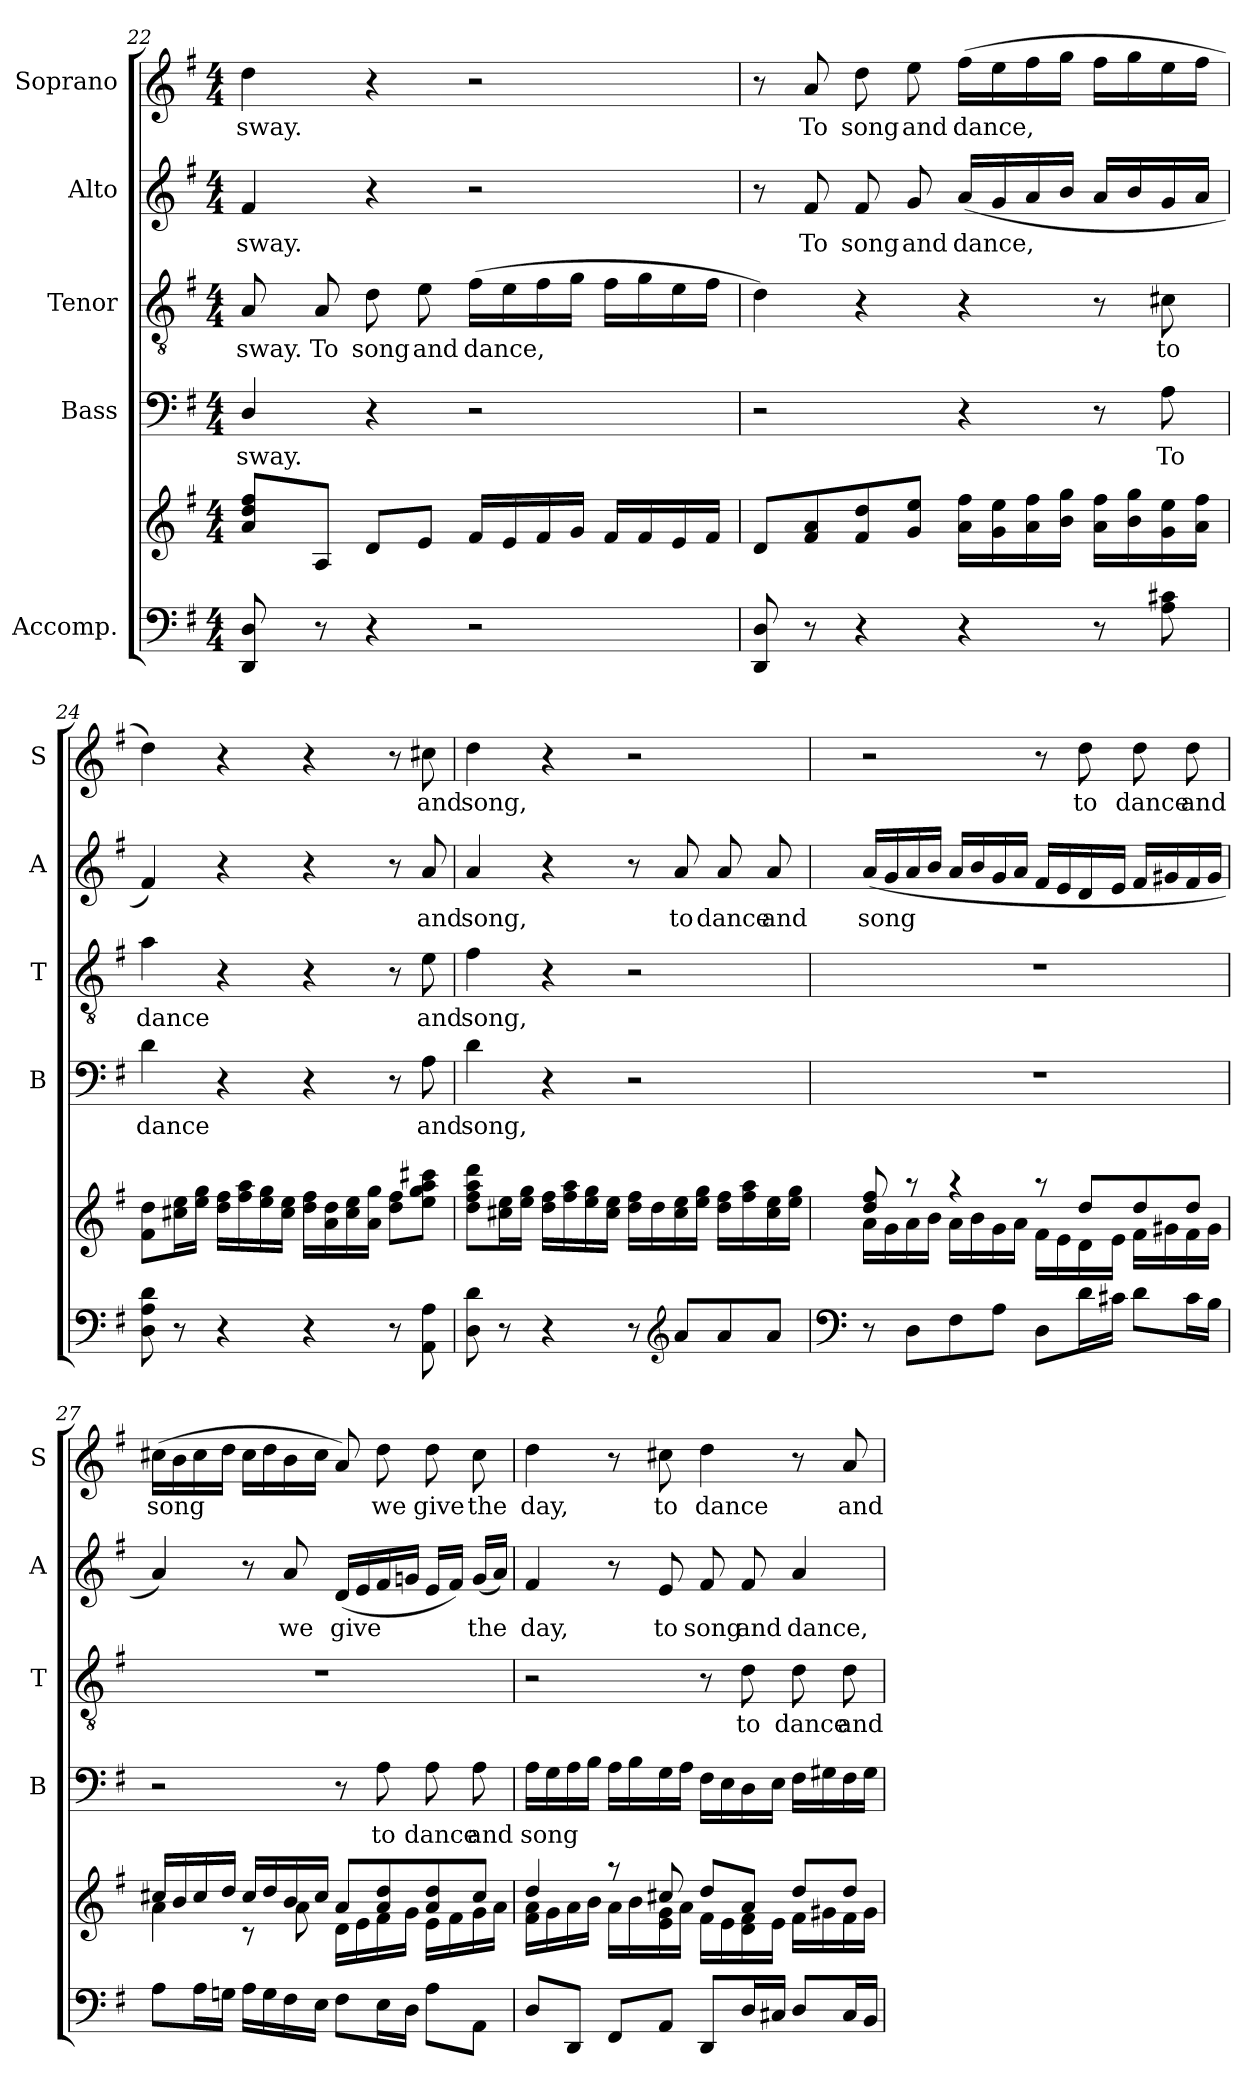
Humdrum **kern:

**kern	**kern	**kern	**text	**kern	**text	**kern	**text	**kern	**text
*part5	*part5	*part4	*part4	*part3	*part3	*part2	*part2	*part1	*part1
*staff6	*staff5	*staff4	*staff4	*staff3	*staff3	*staff2	*staff2	*staff1	*staff1
*I"Accomp.	*	*I"Bass	*	*I"Tenor	*	*I"Alto	*	*I"Soprano	*
*	*	*I'B	*	*I'T	*	*I'A	*	*I'S	*
!!LO:PB:g=z
*clefF4	*clefG2	*clefF4	*	*clefGv2	*	*clefG2	*	*clefG2	*
*k[f#]	*k[f#]	*k[f#]	*	*k[f#]	*	*k[f#]	*	*k[f#]	*
*G:	*G:	*G:	*	*G:	*	*G:	*	*G:	*
*M4/4	*M4/4	*M4/4	*	*M4/4	*	*M4/4	*	*M4/4	*
=22	=22	=22	=22	=22	=22	=22	=22	=22	=22
!	!	!	!LO:LY:b	!	!LO:LY:b	!	!LO:LY:b	!	!LO:LY:b
8DD/ 8D/	8a/ 8dd/ 8ff#/L	4D/	sway.	8A/	sway.	4f#/	sway.	4dd\	sway.
!	!	!	!	!	!LO:LY:b	!	!	!	!
8r	8A/J	.	.	8A/	To	.	.	.	.
!	!	!	!	!	!LO:LY:b	!	!	!	!
4r	8d/L	4r	.	8d\	song	4r	.	4r	.
!	!	!	!	!	!LO:LY:b	!	!	!	!
.	8e/J	.	.	8e\	and	.	.	.	.
!	!	!	!	!	!LO:LY:b	!	!	!	!
2r	16f#/LL	2r	.	(>16f#\LL	dance,	2r	.	2r	.
.	16e/	.	.	16e\	.	.	.	.	.
.	16f#/	.	.	16f#\	.	.	.	.	.
.	16g/JJ	.	.	16g\JJ	.	.	.	.	.
.	16f#/LL	.	.	16f#\LL	.	.	.	.	.
.	16f#/	.	.	16g\	.	.	.	.	.
.	16e/	.	.	16e\	.	.	.	.	.
.	16f#/JJ	.	.	16f#\JJ	.	.	.	.	.
=23	=23	=23	=23	=23	=23	=23	=23	=23	=23
8DD/ 8D/	8d/L	2r	.	4d\)	.	8r	.	8r	.
!	!	!	!	!	!	!	!LO:LY:b	!	!LO:LY:b
8r	8f#/ 8a/	.	.	.	.	8f#/	To	8a/	To
!	!	!	!	!	!	!	!LO:LY:b	!	!LO:LY:b
4r	8f#/ 8dd/	.	.	4r	.	8f#/	song	8dd\	song
!	!	!	!	!	!	!	!LO:LY:b	!	!LO:LY:b
.	8g/ 8ee/J	.	.	.	.	8g/	and	8ee\	and
!	!	!	!	!	!	!	!LO:LY:b	!	!LO:LY:b
4r	16a\ 16ff#\LL	4r	.	4r	.	(<16a/LL	dance,	(>16ff#\LL	dance,
.	16g\ 16ee\	.	.	.	.	16g/	.	16ee\	.
.	16a\ 16ff#\	.	.	.	.	16a/	.	16ff#\	.
.	16b\ 16gg\JJ	.	.	.	.	16b/JJ	.	16gg\JJ	.
8r	16a\ 16ff#\LL	8r	.	8r	.	16a/LL	.	16ff#\LL	.
.	16b\ 16gg\	.	.	.	.	16b/	.	16gg\	.
!	!	!	!LO:LY:b	!	!LO:LY:b	!	!	!	!
8A\ 8c#X\	16g\ 16ee\	8A\	To	8c#X\	to	16g/	.	16ee\	.
.	16a\ 16ff#\JJ	.	.	.	.	16a/JJ	.	16ff#\JJ	.
=24	=24	=24	=24	=24	=24	=24	=24	=24	=24
!	!	!	!LO:LY:b	!	!LO:LY:b	!	!	!	!
8D\ 8A\ 8d\	8f#\ 8dd\L	4d\	dance	4a\	dance	4f#/)	.	4dd\)	.
8r	16cc#X\ 16ee\L	.	.	.	.	.	.	.	.
.	16ee\ 16gg\JJ	.	.	.	.	.	.	.	.
4r	16dd\ 16ff#\LL	4r	.	4r	.	4r	.	4r	.
.	16ff#\ 16aa\	.	.	.	.	.	.	.	.
.	16ee\ 16gg\	.	.	.	.	.	.	.	.
.	16cc#\ 16ee\JJ	.	.	.	.	.	.	.	.
4r	16dd\ 16ff#\LL	4r	.	4r	.	4r	.	4r	.
.	16a\ 16dd\	.	.	.	.	.	.	.	.
.	16cc#\ 16ee\	.	.	.	.	.	.	.	.
.	16a\ 16gg\JJ	.	.	.	.	.	.	.	.
8r	8dd\ 8ff#\L	8r	.	8r	.	8r	.	8r	.
!	!	!	!LO:LY:b	!	!LO:LY:b	!	!LO:LY:b	!	!LO:LY:b
8AA\ 8A\	8ee\ 8gg\ 8aa\ 8ccc#X\J	8A\	and	8e\	and	8a/	and	8cc#X\	and
!!LO:LB:g=z
=25	=25	=25	=25	=25	=25	=25	=25	=25	=25
*	*^	*	*	*	*	*	*	*	*
!	!	!	!	!LO:LY:b	!	!LO:LY:b	!	!LO:LY:b	!	!LO:LY:b
8D\ 8d\	1ryy	8dd\ 8ff#\ 8aa\ 8ddd\L	4d\	song,	4f#\	song,	4a/	song,	4dd\	song,
8r	.	16cc#X\ 16ee\L	.	.	.	.	.	.	.	.
.	.	16ee\ 16gg\JJ	.	.	.	.	.	.	.	.
4r	.	16dd\ 16ff#\LL	4r	.	4r	.	4r	.	4r	.
.	.	16ff#\ 16aa\	.	.	.	.	.	.	.	.
.	.	16ee\ 16gg\	.	.	.	.	.	.	.	.
.	.	16cc#\ 16ee\JJ	.	.	.	.	.	.	.	.
8r	.	16dd\ 16ff#\LL	2r	.	2r	.	8r	.	2r	.
.	.	16dd\	.	.	.	.	.	.	.	.
*clefG2	*	*	*	*	*	*	*	*	*	*
!	!	!	!	!	!	!	!	!LO:LY:b	!	!
8a/L	.	16cc#\ 16ee\	.	.	.	.	8a/	to	.	.
.	.	16ee\ 16gg\JJ	.	.	.	.	.	.	.	.
!	!	!	!	!	!	!	!	!LO:LY:b	!	!
8a/	.	16dd\ 16ff#\LL	.	.	.	.	8a/	dance	.	.
.	.	16ff#\ 16aa\	.	.	.	.	.	.	.	.
!	!	!	!	!	!	!	!	!LO:LY:b	!	!
8a/J	.	16cc#\ 16ee\	.	.	.	.	8a/	and	.	.
.	.	16ee\ 16gg\JJ	.	.	.	.	.	.	.	.
=26	=26	=26	=26	=26	=26	=26	=26	=26	=26	=26
*clefF4	*	*	*	*	*	*	*	*	*	*
!	!	!	!	!	!	!	!	!LO:LY:b	!	!
8r	8dd/ 8ff#/	16a\LL	1r	.	1r	.	(<16a/LL	song	2r	.
.	.	16g\	.	.	.	.	16g/	.	.	.
8D\L	8raa	16a\	.	.	.	.	16a/	.	.	.
.	.	16b\JJ	.	.	.	.	16b/JJ	.	.	.
8F#\	4raa	16a\LL	.	.	.	.	16a/LL	.	.	.
.	.	16b\	.	.	.	.	16b/	.	.	.
8A\J	.	16g\	.	.	.	.	16g/	.	.	.
.	.	16a\JJ	.	.	.	.	16a/JJ	.	.	.
8D\L	8raa	16f#\LL	.	.	.	.	16f#/LL	.	8r	.
.	.	16e\	.	.	.	.	16e/	.	.	.
!	!	!	!	!	!	!	!	!	!	!LO:LY:b
16d\L	8dd/L	16d\	.	.	.	.	16d/	.	8dd\	to
16c#X\JJ	.	16e\JJ	.	.	.	.	16e/JJ	.	.	.
!	!	!	!	!	!	!	!	!	!	!LO:LY:b
8d\L	8dd/	16f#\LL	.	.	.	.	16f#/LL	.	8dd\	dance
.	.	16g#X\	.	.	.	.	16g#X/	.	.	.
!	!	!	!	!	!	!	!	!	!	!LO:LY:b
16c#\L	8dd/J	16f#\	.	.	.	.	16f#/	.	8dd\	and
16B\JJ	.	16g#\JJ	.	.	.	.	16g#/JJ	.	.	.
=27	=27	=27	=27	=27	=27	=27	=27	=27	=27	=27
!	!	!	!	!	!	!	!	!	!	!LO:LY:b
8A\L	16cc#X/LL	4a\	2r	.	1r	.	4a/)	.	(>16cc#X\LL	song
.	16b/	.	.	.	.	.	.	.	16b\	.
16A\L	16cc#/	.	.	.	.	.	.	.	16cc#\	.
16Gn\JJ	16dd/JJ	.	.	.	.	.	.	.	16dd\JJ	.
16A\LL	16cc#/LL	8rc	.	.	.	.	8r	.	16cc#\LL	.
16G\	16dd/	.	.	.	.	.	.	.	16dd\	.
!	!	!	!	!	!	!	!	!LO:LY:b	!	!
16F#\	16b/	8a\	.	.	.	.	8a/	we	16b\	.
16E\JJ	16cc#/JJ	.	.	.	.	.	.	.	16cc#\JJ	.
!	!	!	!	!	!	!	!	!LO:LY:b	!	!
8F#\L	8a/L	16d\LL	8r	.	.	.	(<16d/LL	give	8a/)	.
.	.	16e\	.	.	.	.	16e/	.	.	.
!	!	!	!	!LO:LY:b	!	!	!	!	!	!LO:LY:b
16E\L	8a/ 8dd/	16f#\	8A\	to	.	.	16f#/	.	8dd\	we
16D\JJ	.	16g\JJ	.	.	.	.	16gni/JJ	.	.	.
!	!	!	!	!LO:LY:b	!	!	!	!	!	!LO:LY:b
8A\L	8a/ 8dd/	16e\LL	8A\	dance	.	.	16e/LL	.	8dd\	give
.	.	16f#\	.	.	.	.	16f#/JJ)	.	.	.
!	!	!	!	!LO:LY:b	!	!	!	!LO:LY:b	!	!LO:LY:b
8AA\J	8cc#/J	16g\	8A\	and	.	.	(<16g/LL	the	8cc#\	the
.	.	16a\JJ	.	.	.	.	16a/JJ)	.	.	.
!!LO:LB:g=z
=28	=28	=28	=28	=28	=28	=28	=28	=28	=28	=28
!	!	!	!	!LO:LY:b	!	!	!	!LO:LY:b	!	!LO:LY:b
8D/L	4dd/	16f#\ 16a\LL	16A\LL	song	2r	.	4f#/	day,	4dd\	day,
.	.	16g\	16G\	.	.	.	.	.	.	.
8DD/J	.	16a\	16A\	.	.	.	.	.	.	.
.	.	16b\JJ	16B\JJ	.	.	.	.	.	.	.
8FF#/L	8raa	16a\LL	16A\LL	.	.	.	8r	.	8r	.
.	.	16b\	16B\	.	.	.	.	.	.	.
!	!	!	!	!	!	!	!	!LO:LY:b	!	!LO:LY:b
8AA/J	8cc#X/	16e\ 16g\	16G\	.	.	.	8e/	to	8cc#X\	to
.	.	16a\JJ	16A\JJ	.	.	.	.	.	.	.
!	!	!	!	!	!	!	!	!LO:LY:b	!	!LO:LY:b
8DD/L	8dd/L	16f#\LL	16F#\LL	.	8r	.	8f#/	song	4dd\	dance
.	.	16e\	16E\	.	.	.	.	.	.	.
!	!	!	!	!	!	!LO:LY:b	!	!LO:LY:b	!	!
16D/L	8a/J	16d\ 16f#\	16D\	.	8d\	to	8f#/	and	.	.
16C#X/JJ	.	16e\JJ	16E\JJ	.	.	.	.	.	.	.
!	!	!	!	!	!	!LO:LY:b	!	!LO:LY:b	!	!
8D/L	8dd/L	16f#\LL	16F#\LL	.	8d\	dance	4a/	dance,	8r	.
.	.	16g#X\	16G#X\	.	.	.	.	.	.	.
!	!	!	!	!	!	!LO:LY:b	!	!	!	!LO:LY:b
16C#/L	8dd/J	16f#\	16F#\	.	8d\	and	.	.	8a/	and
16BB/JJ	.	16g#\JJ	16G#\JJ	.	.	.	.	.	.	.
*	*v	*v	*	*	*	*	*	*	*	*
=	=	=	=	=	=	=	=	=	=
*-	*-	*-	*-	*-	*-	*-	*-	*-	*-
